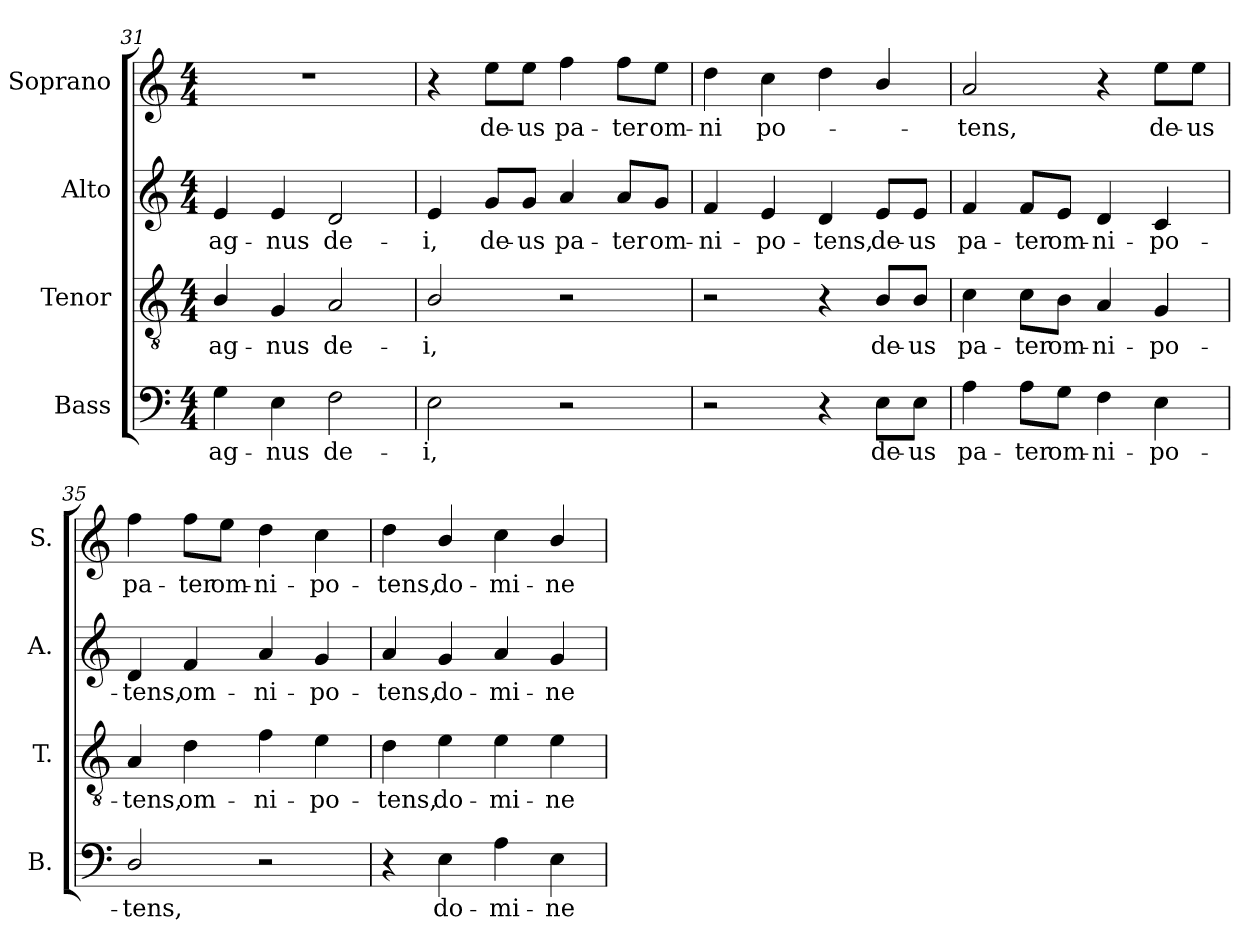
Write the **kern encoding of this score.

**kern	**text	**kern	**text	**kern	**text	**kern	**text
*part4	*part4	*part3	*part3	*part2	*part2	*part1	*part1
*staff4	*staff4	*staff3	*staff3	*staff2	*staff2	*staff1	*staff1
*I"Bass	*	*I"Tenor	*	*I"Alto	*	*I"Soprano	*
*I'B.	*	*I'T.	*	*I'A.	*	*I'S.	*
*clefF4	*	*clefGv2	*	*clefG2	*	*clefG2	*
*	*	*ITrd7c12	*	*	*	*	*
*k[]	*	*k[]	*	*k[]	*	*k[]	*
*C:	*	*C:	*	*C:	*	*C:	*
*M4/4	*	*M4/4	*	*M4/4	*	*M4/4	*
=31	=31	=31	=31	=31	=31	=31	=31
!	!LO:LY:b:color=#000000	!	!	!	!	!	!
!	!	!	!LO:LY:b:color=#000000	!	!	!	!
!	!	!	!	!	!LO:LY:b:color=#000000	!	!
4Gi\	ag-	4BBi/	ag-	4ei/	ag-	1r	.
!	!LO:LY:b:color=#000000	!	!	!	!	!	!
!	!	!	!LO:LY:b:color=#000000	!	!	!	!
!	!	!	!	!	!LO:LY:b:color=#000000	!	!
4Ei\	-nus	4GGi/	-nus	4ei/	-nus	.	.
!	!LO:LY:b:color=#000000	!	!	!	!	!	!
!	!	!	!LO:LY:b:color=#000000	!	!	!	!
!	!	!	!	!	!LO:LY:b:color=#000000	!	!
2Fi\	de-	2AAi/	de-	2di/	de-	.	.
=32	=32	=32	=32	=32	=32	=32	=32
!	!LO:LY:b:color=#000000	!	!	!	!	!	!
!	!	!	!LO:LY:b:color=#000000	!	!	!	!
!	!	!	!	!	!LO:LY:b:color=#000000	!	!
2Ei\	-i,	2BBi/	-i,	4ei/	-i,	4r	.
!	!	!	!	!	!LO:LY:b:color=#000000	!	!
!	!	!	!	!	!	!	!LO:LY:b:color=#000000
.	.	.	.	8gi/L	de-	8eei\L	de-
!	!	!	!	!	!LO:LY:b:color=#000000	!	!
!	!	!	!	!	!	!	!LO:LY:b:color=#000000
.	.	.	.	8gi/J	-us	8eei\J	-us
!	!	!	!	!	!LO:LY:b:color=#000000	!	!
!	!	!	!	!	!	!	!LO:LY:b:color=#000000
2r	.	2r	.	4ai/	pa-	4ffi\	pa-
!	!	!	!	!	!LO:LY:b:color=#000000	!	!
!	!	!	!	!	!	!	!LO:LY:b:color=#000000
.	.	.	.	8ai/L	-ter	8ffi\L	-ter
!	!	!	!	!	!LO:LY:b:color=#000000	!	!
!	!	!	!	!	!	!	!LO:LY:b:color=#000000
.	.	.	.	8gi/J	om-	8eei\J	om-
=33	=33	=33	=33	=33	=33	=33	=33
!	!	!	!	!	!LO:LY:b:color=#000000	!	!
!	!	!	!	!	!	!	!LO:LY:b:color=#000000
2r	.	2r	.	4fi/	-ni-	4ddi\	-ni
!	!	!	!	!	!LO:LY:b:color=#000000	!	!
!	!	!	!	!	!	!	!LO:LY:b:color=#000000
.	.	.	.	4ei/	-po-	4cci\	po-
!	!	!	!	!	!LO:LY:b:color=#000000	!	!
4r	.	4r	.	4di/	-tens,	4ddi\	.
!	!LO:LY:b:color=#000000	!	!	!	!	!	!
!	!	!	!LO:LY:b:color=#000000	!	!	!	!
!	!	!	!	!	!LO:LY:b:color=#000000	!	!
8Ei\L	de-	8BBi/L	de-	8ei/L	de-	4bi/	.
!	!LO:LY:b:color=#000000	!	!	!	!	!	!
!	!	!	!LO:LY:b:color=#000000	!	!	!	!
!	!	!	!	!	!LO:LY:b:color=#000000	!	!
8Ei\J	-us	8BBi/J	-us	8ei/J	-us	.	.
!!LO:LB:g=z
=34	=34	=34	=34	=34	=34	=34	=34
!	!LO:LY:b:color=#000000	!	!	!	!	!	!
!	!	!	!LO:LY:b:color=#000000	!	!	!	!
!	!	!	!	!	!LO:LY:b:color=#000000	!	!
!	!	!	!	!	!	!	!LO:LY:b:color=#000000
4Ai\	pa-	4Ci\	pa-	4fi/	pa-	2ai/	-tens,
!	!LO:LY:b:color=#000000	!	!	!	!	!	!
!	!	!	!LO:LY:b:color=#000000	!	!	!	!
!	!	!	!	!	!LO:LY:b:color=#000000	!	!
8Ai\L	-ter	8Ci\L	-ter	8fi/L	-ter	.	.
!	!LO:LY:b:color=#000000	!	!	!	!	!	!
!	!	!	!LO:LY:b:color=#000000	!	!	!	!
!	!	!	!	!	!LO:LY:b:color=#000000	!	!
8Gi\J	om-	8BBi\J	om-	8ei/J	om-	.	.
!	!LO:LY:b:color=#000000	!	!	!	!	!	!
!	!	!	!LO:LY:b:color=#000000	!	!	!	!
!	!	!	!	!	!LO:LY:b:color=#000000	!	!
4Fi\	-ni-	4AAi/	-ni-	4di/	-ni-	4r	.
!	!LO:LY:b:color=#000000	!	!	!	!	!	!
!	!	!	!LO:LY:b:color=#000000	!	!	!	!
!	!	!	!	!	!LO:LY:b:color=#000000	!	!
!	!	!	!	!	!	!	!LO:LY:b:color=#000000
4Ei\	-po-	4GGi/	-po-	4ci/	-po-	8eei\L	de-
!	!	!	!	!	!	!	!LO:LY:b:color=#000000
.	.	.	.	.	.	8eei\J	-us
=35	=35	=35	=35	=35	=35	=35	=35
!	!LO:LY:b:color=#000000	!	!	!	!	!	!
!	!	!	!LO:LY:b:color=#000000	!	!	!	!
!	!	!	!	!	!LO:LY:b:color=#000000	!	!
!	!	!	!	!	!	!	!LO:LY:b:color=#000000
2Di/	-tens,	4AAi/	-tens,	4di/	-tens,	4ffi\	pa-
!	!	!	!LO:LY:b:color=#000000	!	!	!	!
!	!	!	!	!	!LO:LY:b:color=#000000	!	!
!	!	!	!	!	!	!	!LO:LY:b:color=#000000
.	.	4Di\	om-	4fi/	om-	8ffi\L	-ter
!	!	!	!	!	!	!	!LO:LY:b:color=#000000
.	.	.	.	.	.	8eei\J	om-
!	!	!	!LO:LY:b:color=#000000	!	!	!	!
!	!	!	!	!	!LO:LY:b:color=#000000	!	!
!	!	!	!	!	!	!	!LO:LY:b:color=#000000
2r	.	4Fi\	-ni-	4ai/	-ni-	4ddi\	-ni-
!	!	!	!LO:LY:b:color=#000000	!	!	!	!
!	!	!	!	!	!LO:LY:b:color=#000000	!	!
!	!	!	!	!	!	!	!LO:LY:b:color=#000000
.	.	4Ei\	-po-	4gi/	-po-	4cci\	-po-
=36	=36	=36	=36	=36	=36	=36	=36
!	!	!	!LO:LY:b:color=#000000	!	!	!	!
!	!	!	!	!	!LO:LY:b:color=#000000	!	!
!	!	!	!	!	!	!	!LO:LY:b:color=#000000
4r	.	4Di\	-tens,	4ai/	-tens,	4ddi\	-tens,
!	!LO:LY:b:color=#000000	!	!	!	!	!	!
!	!	!	!LO:LY:b:color=#000000	!	!	!	!
!	!	!	!	!	!LO:LY:b:color=#000000	!	!
!	!	!	!	!	!	!	!LO:LY:b:color=#000000
4Ei\	do-	4Ei\	do-	4gi/	do-	4bi/	do-
!	!LO:LY:b:color=#000000	!	!	!	!	!	!
!	!	!	!LO:LY:b:color=#000000	!	!	!	!
!	!	!	!	!	!LO:LY:b:color=#000000	!	!
!	!	!	!	!	!	!	!LO:LY:b:color=#000000
4Ai\	-mi-	4Ei\	-mi-	4ai/	-mi-	4cci\	-mi-
!	!LO:LY:b:color=#000000	!	!	!	!	!	!
!	!	!	!LO:LY:b:color=#000000	!	!	!	!
!	!	!	!	!	!LO:LY:b:color=#000000	!	!
!	!	!	!	!	!	!	!LO:LY:b:color=#000000
4Ei\	-ne	4Ei\	-ne	4gi/	-ne	4bi/	-ne
=	=	=	=	=	=	=	=
*-	*-	*-	*-	*-	*-	*-	*-
